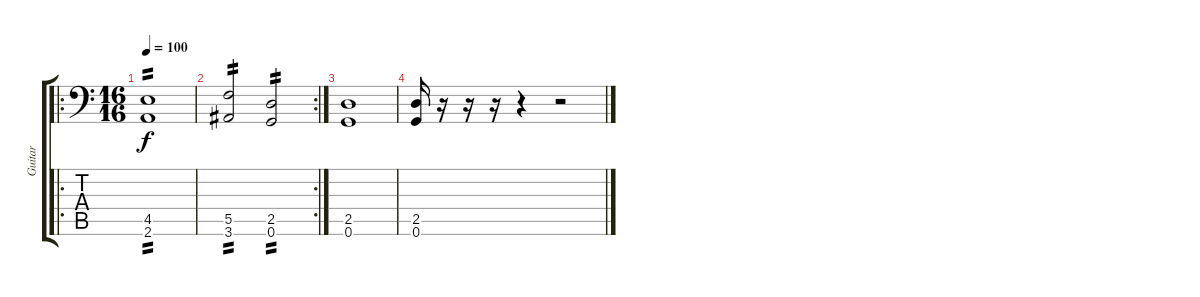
\track ("Guitar" "Guitar") {instrument distortionguitar}
\staff {score tabs}
\tuning (G3 D3 Bb2 F2 C2 G1) {hide}
\ro
\ts (16 16)
\tempo 100
\clef f4
\ks c
(4.5 2.6).1{tp 2 dy f} |
\rc 2
(5.5 3.6).2{tp 2} (2.5 0.6).2{tp 2} |
(2.5 0.6).1 |
(2.5 0.6).16 r.16 r.16 r.16 r.4 r.2
